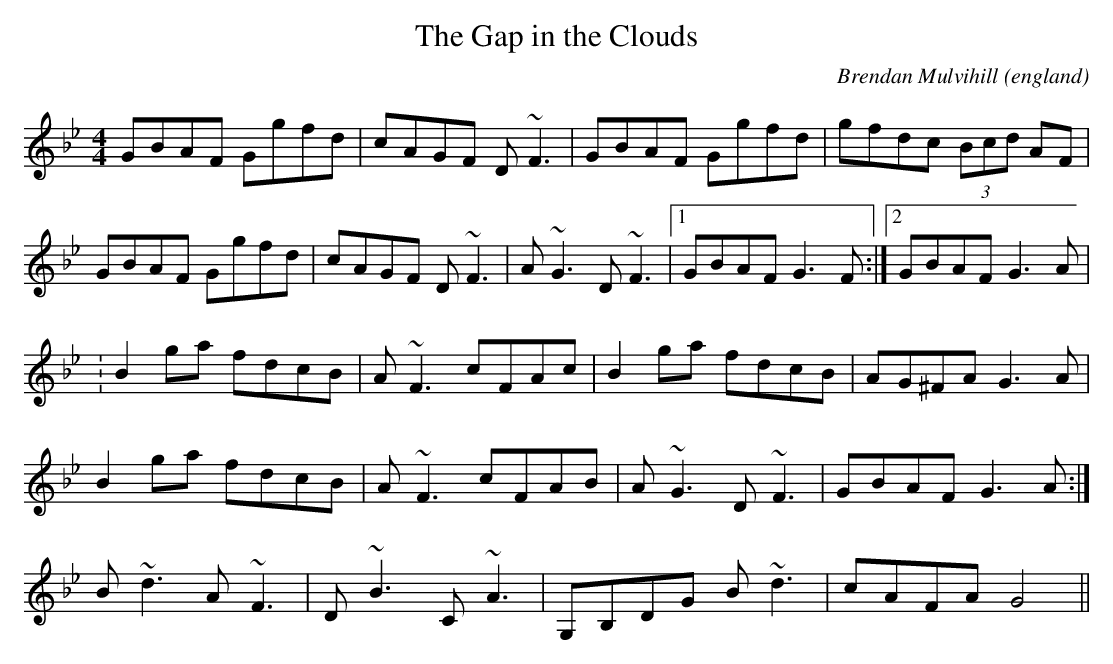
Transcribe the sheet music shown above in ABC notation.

X:1
T:Gap in the Clouds, The
O:england
M:4/4
L:1/8
C:Brendan Mulvihill
K:Gm
GBAF Ggfd | cAGF D~F3 | GBAF Ggfd | gfdc (3Bcd AF |
GBAF Ggfd | cAGF D~F3 | A~G3 D~F3 |1 GBAF G3F :|2 GBAF G3A |
:B2ga fdcB | A~F3 cFAc | B2ga fdcB | AG^FA G3A |
1B2ga fdcB | A~F3 cFAB | A~G3 D~F3 | GBAF G3A :|
2B~d3 A~F3 | D~B3 C~A3 | G,B,DG B~d3 | cAFA G4 ||
